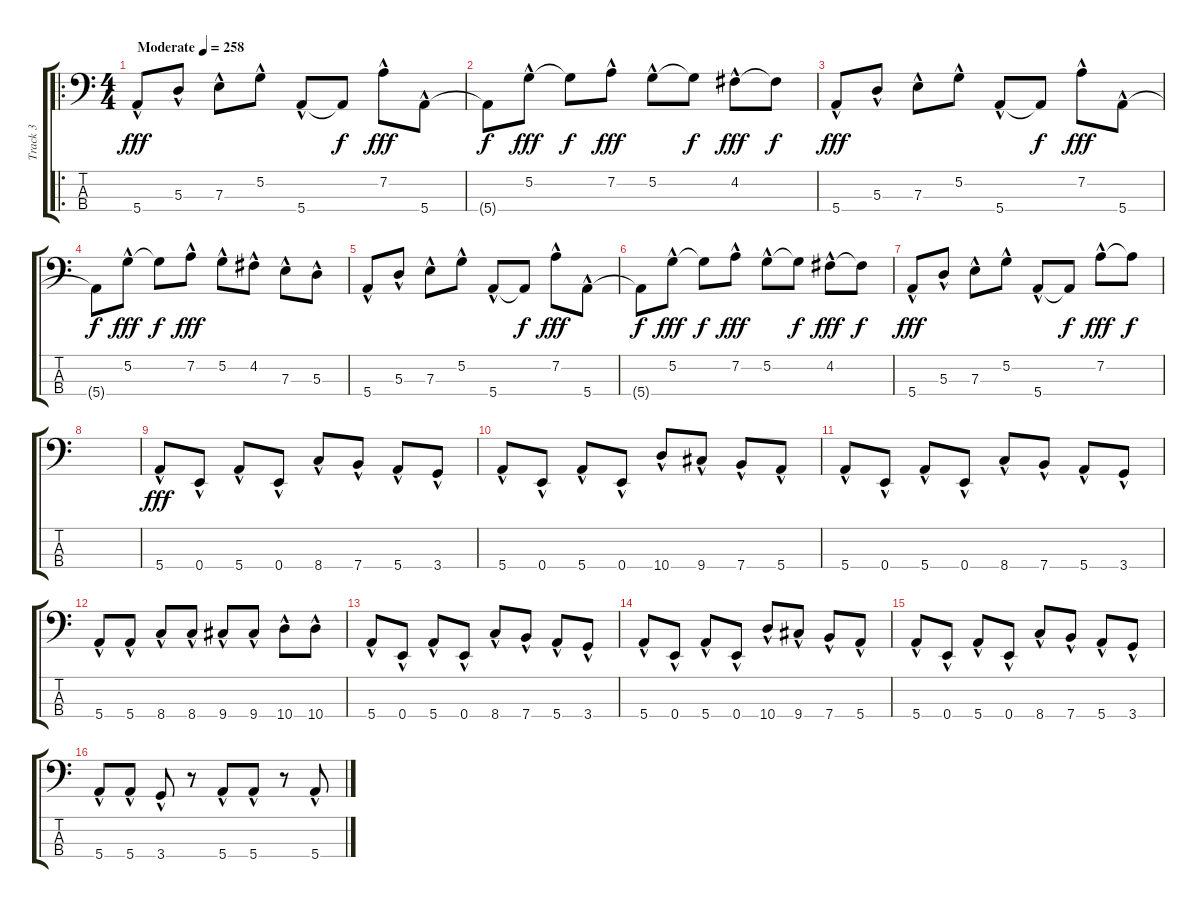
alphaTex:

\track ("Track 3" "Track 3") {instrument electricbasspick bank 6}
\staff {score tabs}
\tuning (G2 D2 A1 E1) {hide}
\ro
\ts (4 4)
\tempo (258 "Moderate")
\clef f4
\ks c
5.4{hac}.8{dy fff instrument electricbasspick} 5.3{hac}.8 7.3{hac}.8 5.2{hac}.8 5.4{hac}.8 5.4{t}.8{dy f} 7.2{hac}.8{dy fff} 5.4{hac}.8 |
5.4{t}.8{dy f} 5.2{hac}.8{dy fff} 5.2{t}.8{dy f} 7.2{hac}.8{dy fff} 5.2{hac}.8 5.2{t}.8{dy f} 4.2{hac}.8{dy fff} 4.2{t}.8{dy f} |
5.4{hac}.8{dy fff} 5.3{hac}.8 7.3{hac}.8 5.2{hac}.8 5.4{hac}.8 5.4{t}.8{dy f} 7.2{hac}.8{dy fff} 5.4{hac}.8 |
5.4{t}.8{dy f} 5.2{hac}.8{dy fff} 5.2{t}.8{dy f} 7.2{hac}.8{dy fff} 5.2{hac}.8 4.2{hac}.8 7.3{hac}.8 5.3{hac}.8 |
5.4{hac}.8 5.3{hac}.8 7.3{hac}.8 5.2{hac}.8 5.4{hac}.8 5.4{t}.8{dy f} 7.2{hac}.8{dy fff} 5.4{hac}.8 |
5.4{t}.8{dy f} 5.2{hac}.8{dy fff} 5.2{t}.8{dy f} 7.2{hac}.8{dy fff} 5.2{hac}.8 5.2{t}.8{dy f} 4.2{hac}.8{dy fff} 4.2{t}.8{dy f} |
5.4{hac}.8{dy fff} 5.3{hac}.8 7.3{hac}.8 5.2{hac}.8 5.4{hac}.8 5.4{t}.8{dy f} 7.2{hac}.8{dy fff} 7.2{t}.8{dy f} |
|
5.4{hac}.8{dy fff} 0.4{hac}.8 5.4{hac}.8 0.4{hac}.8 8.4{hac}.8 7.4{hac}.8 5.4{hac}.8 3.4{hac}.8 |
5.4{hac}.8 0.4{hac}.8 5.4{hac}.8 0.4{hac}.8 10.4{hac}.8 9.4{hac}.8 7.4{hac}.8 5.4{hac}.8 |
5.4{hac}.8 0.4{hac}.8 5.4{hac}.8 0.4{hac}.8 8.4{hac}.8 7.4{hac}.8 5.4{hac}.8 3.4{hac}.8 |
5.4{hac}.8 5.4{hac}.8 8.4{hac}.8 8.4{hac}.8 9.4{hac}.8 9.4{hac}.8 10.4{hac}.8 10.4{hac}.8 |
5.4{hac}.8 0.4{hac}.8 5.4{hac}.8 0.4{hac}.8 8.4{hac}.8 7.4{hac}.8 5.4{hac}.8 3.4{hac}.8 |
5.4{hac}.8 0.4{hac}.8 5.4{hac}.8 0.4{hac}.8 10.4{hac}.8 9.4{hac}.8 7.4{hac}.8 5.4{hac}.8 |
5.4{hac}.8 0.4{hac}.8 5.4{hac}.8 0.4{hac}.8 8.4{hac}.8 7.4{hac}.8 5.4{hac}.8 3.4{hac}.8 |
5.4{hac}.8 5.4{hac}.8 3.4{hac}.8 r.8 5.4{hac}.8 5.4{hac}.8 r.8 5.4{hac}.8
